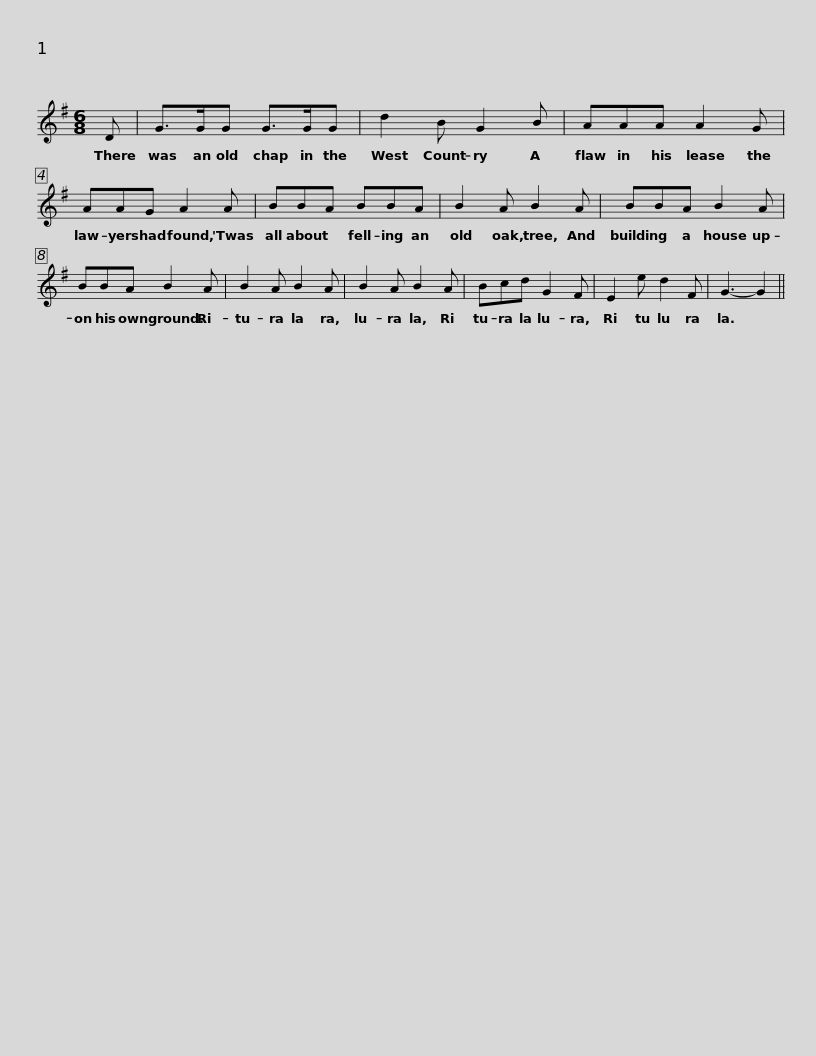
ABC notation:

X:1
L:1/8
M:6/8
I:linebreak $
K:G
V:1 treble
V:1
 D | G>GG G>GG | d2 B G2 B | AAA A2 G | AAG A2 A |$ %5
 BBA BBA | B2 A B2 A | BBA B2 A | BBA B2 A | B2 A B2 A |$ %10
 B2 A B2 A | Bcd G2 F | E2 e d2 F | G3- G2 || %14
